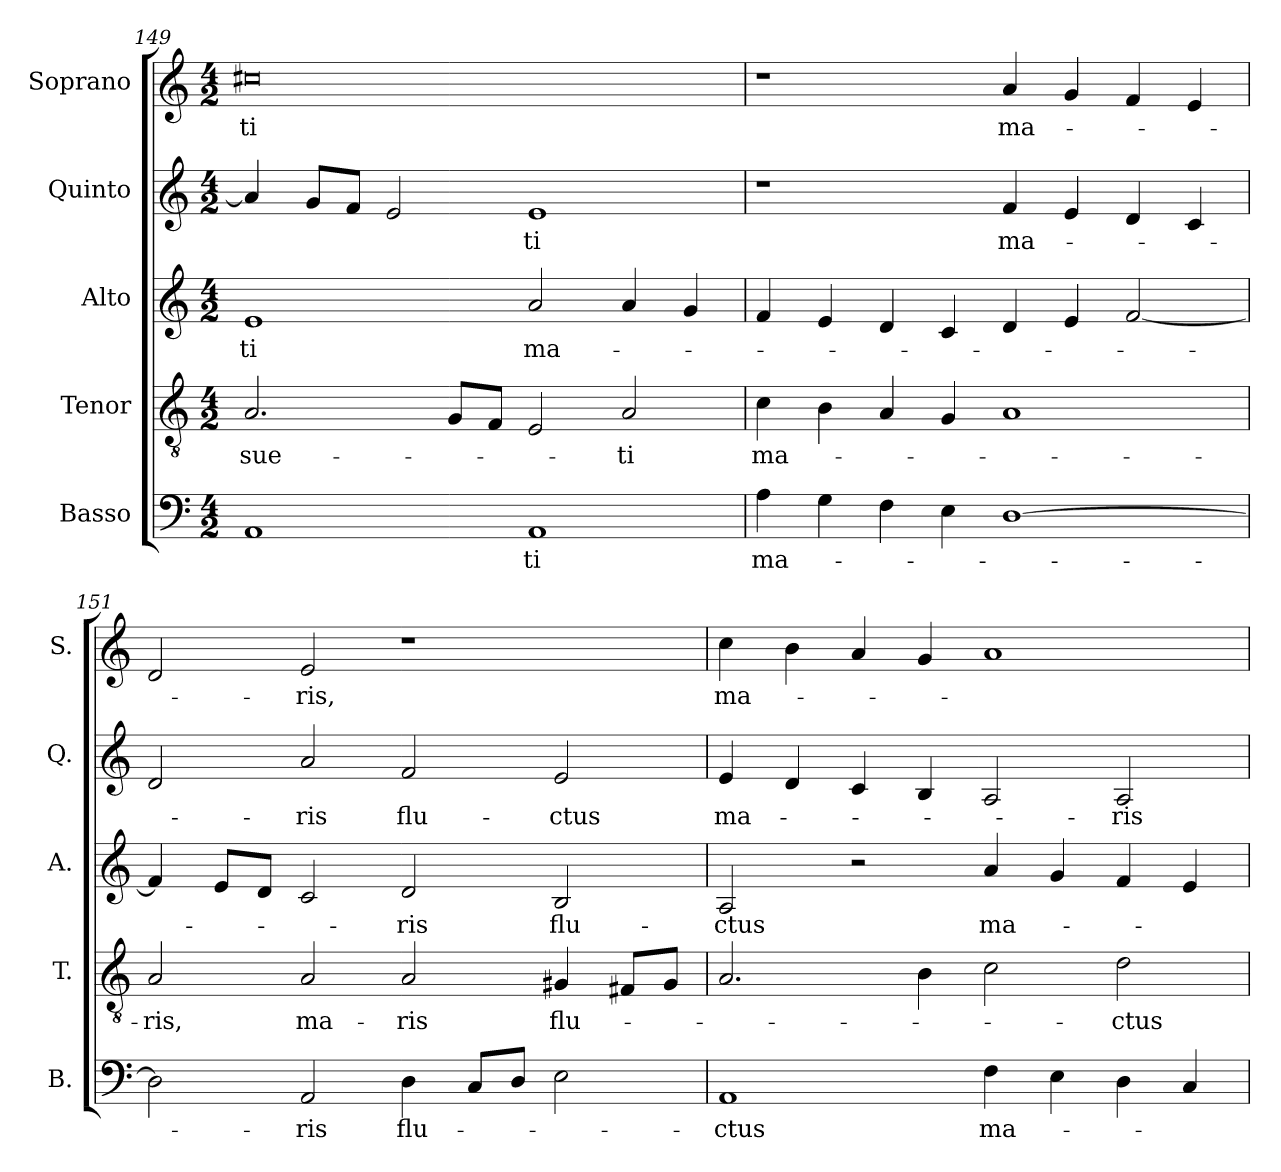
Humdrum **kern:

**kern	**text	**kern	**text	**kern	**text	**kern	**text	**kern	**text
*part5	*part5	*part4	*part4	*part3	*part3	*part2	*part2	*part1	*part1
*staff5	*staff5	*staff4	*staff4	*staff3	*staff3	*staff2	*staff2	*staff1	*staff1
*I"Basso	*	*I"Tenor	*	*I"Alto	*	*I"Quinto	*	*I"Soprano	*
*I'B.	*	*I'T.	*	*I'A.	*	*I'Q.	*	*I'S.	*
*clefF4	*	*clefGv2	*	*clefG2	*	*clefG2	*	*clefG2	*
*	*	*ITrd7c12	*	*	*	*	*	*	*
*k[]	*	*k[]	*	*k[]	*	*k[]	*	*k[]	*
*C:	*	*C:	*	*C:	*	*C:	*	*C:	*
*M4/2	*	*M4/2	*	*M4/2	*	*M4/2	*	*M4/2	*
=149	=149	=149	=149	=149	=149	=149	=149	=149	=149
!	!	!	!LO:LY:b:color=#000000	!	!	!	!	!	!
!	!	!	!	!	!LO:LY:b:color=#000000	!	!	!	!
!	!	!	!	!	!	!	!	!	!LO:LY:b:color=#000000
1AAi	.	2.AAi/	sue-	1ei	-ti	4ai/]	.	0cc#Xi	-ti
.	.	.	.	.	.	8gi/L	.	.	.
.	.	.	.	.	.	8fi/J	.	.	.
.	.	.	.	.	.	2ei/	.	.	.
.	.	8GGi/L	.	.	.	.	.	.	.
.	.	8FFi/J	.	.	.	.	.	.	.
!	!LO:LY:b:color=#000000	!	!	!	!	!	!	!	!
!	!	!	!	!	!LO:LY:b:color=#000000	!	!	!	!
!	!	!	!	!	!	!	!LO:LY:b:color=#000000	!	!
1AAi	-ti	2EEi/	.	2ai/	ma-	1ei	-ti	.	.
!	!	!	!LO:LY:b:color=#000000	!	!	!	!	!	!
.	.	2AAi/	-ti	4ai/	.	.	.	.	.
.	.	.	.	4gi/	.	.	.	.	.
!!LO:LB:g=z
=150	=150	=150	=150	=150	=150	=150	=150	=150	=150
!	!LO:LY:b:color=#000000	!	!	!	!	!	!	!	!
!	!	!	!LO:LY:b:color=#000000	!	!	!	!	!	!
4Ai\	ma-	4Ci\	ma-	4fi/	.	1r	.	1r	.
4Gi\	.	4BBi\	.	4ei/	.	.	.	.	.
4Fi\	.	4AAi/	.	4di/	.	.	.	.	.
4Ei\	.	4GGi/	.	4ci/	.	.	.	.	.
!	!	!	!	!	!	!	!LO:LY:b:color=#000000	!	!
!	!	!	!	!	!	!	!	!	!LO:LY:b:color=#000000
[1Di	.	1AAi	.	4di/	.	4fi/	ma-	4ai/	ma-
.	.	.	.	4ei/	.	4ei/	.	4gi/	.
.	.	.	.	[2fi/	.	4di/	.	4fi/	.
.	.	.	.	.	.	4ci/	.	4ei/	.
=151	=151	=151	=151	=151	=151	=151	=151	=151	=151
!	!	!	!LO:LY:b:color=#000000	!	!	!	!	!	!
2Di\]	.	2AAi/	-ris,	4fi/]	.	2di/	.	2di/	.
.	.	.	.	8ei/L	.	.	.	.	.
.	.	.	.	8di/J	.	.	.	.	.
!	!LO:LY:b:color=#000000	!	!	!	!	!	!	!	!
!	!	!	!LO:LY:b:color=#000000	!	!	!	!	!	!
!	!	!	!	!	!	!	!LO:LY:b:color=#000000	!	!
!	!	!	!	!	!	!	!	!	!LO:LY:b:color=#000000
2AAi/	-ris	2AAi/	ma-	2ci/	.	2ai/	-ris	2ei/	-ris,
!	!LO:LY:b:color=#000000	!	!	!	!	!	!	!	!
!	!	!	!LO:LY:b:color=#000000	!	!	!	!	!	!
!	!	!	!	!	!LO:LY:b:color=#000000	!	!	!	!
!	!	!	!	!	!	!	!LO:LY:b:color=#000000	!	!
4Di\	flu-	2AAi/	-ris	2di/	-ris	2fi/	flu-	1r	.
8Ci/L	.	.	.	.	.	.	.	.	.
8Di/J	.	.	.	.	.	.	.	.	.
!	!	!	!LO:LY:b:color=#000000	!	!	!	!	!	!
!	!	!	!	!	!LO:LY:b:color=#000000	!	!	!	!
!	!	!	!	!	!	!	!LO:LY:b:color=#000000	!	!
2Ei\	.	4GG#Xi/	flu-	2Bi/	flu-	2ei/	-ctus	.	.
.	.	8FF#Xi/L	.	.	.	.	.	.	.
.	.	8GG#i/J	.	.	.	.	.	.	.
=152	=152	=152	=152	=152	=152	=152	=152	=152	=152
!	!LO:LY:b:color=#000000	!	!	!	!	!	!	!	!
!	!	!	!	!	!LO:LY:b:color=#000000	!	!	!	!
!	!	!	!	!	!	!	!LO:LY:b:color=#000000	!	!
!	!	!	!	!	!	!	!	!	!LO:LY:b:color=#000000
1AAi	-ctus	2.AAi/	.	2Ai/	-ctus	4ei/	ma-	4cci\	ma-
.	.	.	.	.	.	4di/	.	4bi\	.
.	.	.	.	2r	.	4ci/	.	4ai/	.
.	.	4BBi\	.	.	.	4Bi/	.	4gi/	.
!	!LO:LY:b:color=#000000	!	!	!	!	!	!	!	!
!	!	!	!	!	!LO:LY:b:color=#000000	!	!	!	!
4Fi\	ma-	2Ci\	.	4ai/	ma-	2Ai/	.	1ai	.
4Ei\	.	.	.	4gi/	.	.	.	.	.
!	!	!	!LO:LY:b:color=#000000	!	!	!	!	!	!
!	!	!	!	!	!	!	!LO:LY:b:color=#000000	!	!
4Di\	.	2Di\	-ctus	4fi/	.	2Ai/	-ris	.	.
4Ci/	.	.	.	4ei/	.	.	.	.	.
=	=	=	=	=	=	=	=	=	=
*-	*-	*-	*-	*-	*-	*-	*-	*-	*-
